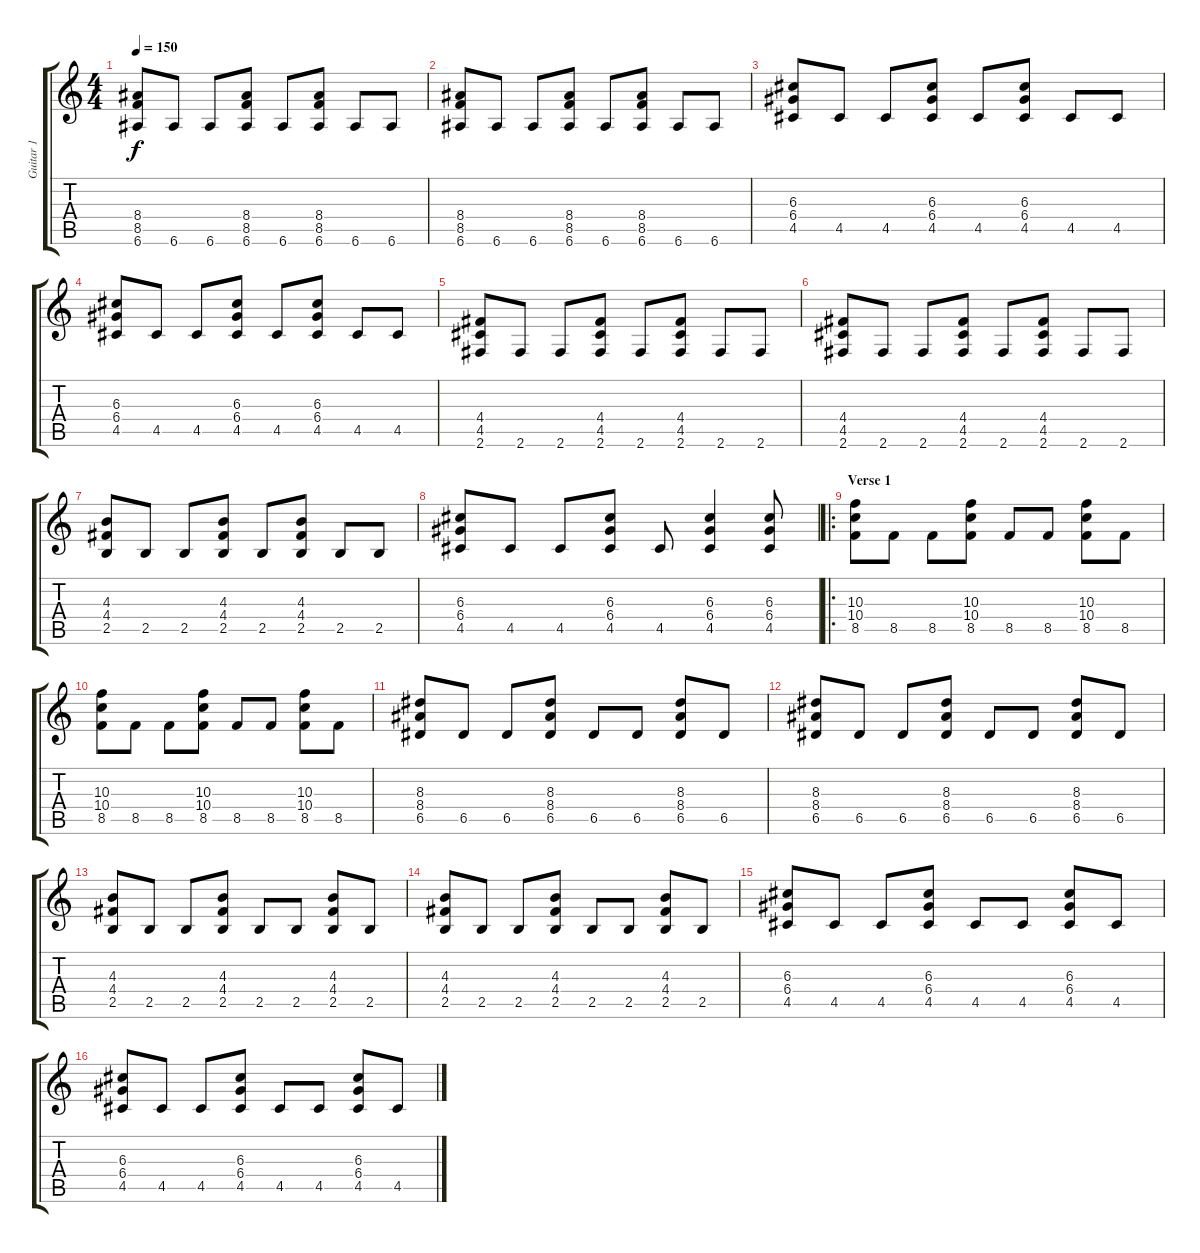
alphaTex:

\track ("Guitar 1" "Guitar 1") {instrument overdrivenguitar}
\staff {score tabs}
\tuning (E4 B3 G3 D3 A2 E2) {hide}
\ts (4 4)
\tempo 150
\clef g2
\ks c
(8.4 8.5 6.6).8{dy f volume 12} 6.6.8 6.6.8 (8.4 8.5 6.6).8 6.6.8 (8.4 8.5 6.6).8 6.6.8 6.6.8 |
(8.4 8.5 6.6).8 6.6.8 6.6.8 (8.4 8.5 6.6).8 6.6.8 (8.4 8.5 6.6).8 6.6.8 6.6.8 |
(6.3 6.4 4.5).8 4.5.8 4.5.8 (6.3 6.4 4.5).8 4.5.8 (6.3 6.4 4.5).8 4.5.8 4.5.8 |
(6.3 6.4 4.5).8 4.5.8 4.5.8 (6.3 6.4 4.5).8 4.5.8 (6.3 6.4 4.5).8 4.5.8 4.5.8 |
(4.4 4.5 2.6).8 2.6.8 2.6.8 (4.4 4.5 2.6).8 2.6.8 (4.4 4.5 2.6).8 2.6.8 2.6.8 |
(4.4 4.5 2.6).8 2.6.8 2.6.8 (4.4 4.5 2.6).8 2.6.8 (4.4 4.5 2.6).8 2.6.8 2.6.8 |
(4.3 4.4 2.5).8 2.5.8 2.5.8 (4.3 4.4 2.5).8 2.5.8 (4.3 4.4 2.5).8 2.5.8 2.5.8 |
(6.3 6.4 4.5).8 4.5.8 4.5.8 (6.3 6.4 4.5).8 4.5.8 (6.3 6.4 4.5).4 (6.3 6.4 4.5).8 |
\ro
\section ("" "Verse 1")
(10.3 10.4 8.5).8{volume 16} 8.5.8 8.5.8 (10.3 10.4 8.5).8 8.5.8 8.5.8 (10.3 10.4 8.5).8 8.5.8 |
(10.3 10.4 8.5).8{volume 16} 8.5.8 8.5.8 (10.3 10.4 8.5).8 8.5.8 8.5.8 (10.3 10.4 8.5).8 8.5.8 |
(8.3 8.4 6.5).8 6.5.8 6.5.8 (8.3 8.4 6.5).8 6.5.8 6.5.8 (8.3 8.4 6.5).8 6.5.8 |
(8.3 8.4 6.5).8 6.5.8 6.5.8 (8.3 8.4 6.5).8 6.5.8 6.5.8 (8.3 8.4 6.5).8 6.5.8 |
(4.3 4.4 2.5).8 2.5.8 2.5.8 (4.3 4.4 2.5).8 2.5.8 2.5.8 (4.3 4.4 2.5).8 2.5.8 |
(4.3 4.4 2.5).8 2.5.8 2.5.8 (4.3 4.4 2.5).8 2.5.8 2.5.8 (4.3 4.4 2.5).8 2.5.8 |
(6.3 6.4 4.5).8 4.5.8 4.5.8 (6.3 6.4 4.5).8 4.5.8 4.5.8 (6.3 6.4 4.5).8 4.5.8 |
(6.3 6.4 4.5).8 4.5.8 4.5.8 (6.3 6.4 4.5).8 4.5.8 4.5.8 (6.3 6.4 4.5).8 4.5.8
